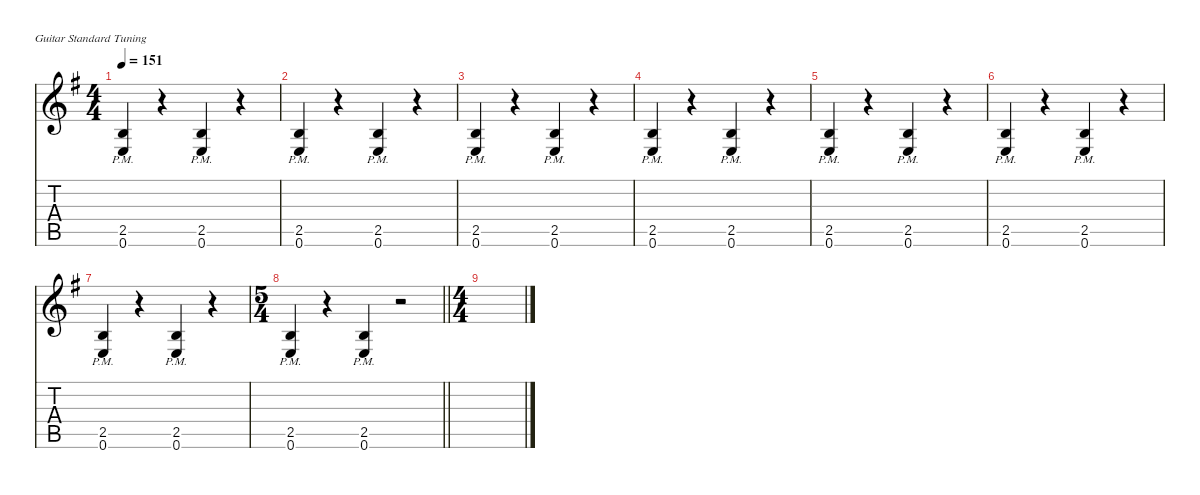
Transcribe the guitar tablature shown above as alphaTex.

\defaultSystemsLayout 4
\hideDynamics
\bracketExtendMode nobrackets
\singleTrackTrackNamePolicy hidden
\multiTrackTrackNamePolicy hidden
\otherSystemsTrackNameOrientation horizontal
\track ("[Overdub]" "dist.guit.") {defaultSystemsLayout 16 instrument distortionguitar}
\staff {score tabs}
\tuning (E4 B3 G3 D3 A2 E2)
\ts (4 4)
\beaming (8 2 2 2 2)
\tempo 151
\clef g2
\ks eminor
(2.5{pm acc forcenatural} 0.6{pm acc forcenatural}).4{dy f instrument distortionguitar beam Up} r.4{beam Up} (2.5{pm acc forcenatural} 0.6{pm acc forcenatural}).4{beam Up} r.4{beam Up} |
(2.5{pm acc forcenatural} 0.6{pm acc forcenatural}).4{beam Up} r.4{beam Up} (2.5{pm acc forcenatural} 0.6{pm acc forcenatural}).4{beam Up} r.4{beam Up} |
(2.5{pm acc forcenatural} 0.6{pm acc forcenatural}).4{beam Up} r.4{beam Up} (2.5{pm acc forcenatural} 0.6{pm acc forcenatural}).4{beam Up} r.4{beam Up} |
(2.5{pm acc forcenatural} 0.6{pm acc forcenatural}).4{beam Up} r.4{beam Up} (2.5{pm acc forcenatural} 0.6{pm acc forcenatural}).4{beam Up} r.4{beam Up} |
(2.5{pm acc forcenatural} 0.6{pm acc forcenatural}).4{beam Up} r.4{beam Up} (2.5{pm acc forcenatural} 0.6{pm acc forcenatural}).4{beam Up} r.4{beam Up} |
(2.5{pm acc forcenatural} 0.6{pm acc forcenatural}).4{beam Up} r.4{beam Up} (2.5{pm acc forcenatural} 0.6{pm acc forcenatural}).4{beam Up} r.4{beam Up} |
(2.5{pm acc forcenatural} 0.6{pm acc forcenatural}).4{beam Up} r.4{beam Up} (2.5{pm acc forcenatural} 0.6{pm acc forcenatural}).4{beam Up} r.4{beam Up} |
\ts (5 4)
\beaming (8 6 4)
\barLineRight lightlight
(2.5{pm acc forcenatural} 0.6{pm acc forcenatural}).4{beam Up} r.4{beam Up} (2.5{pm acc forcenatural} 0.6{pm acc forcenatural}).4{beam Up} r.2{beam Up} |
\ts (4 4)
\beaming (8 2 2 2 2)
